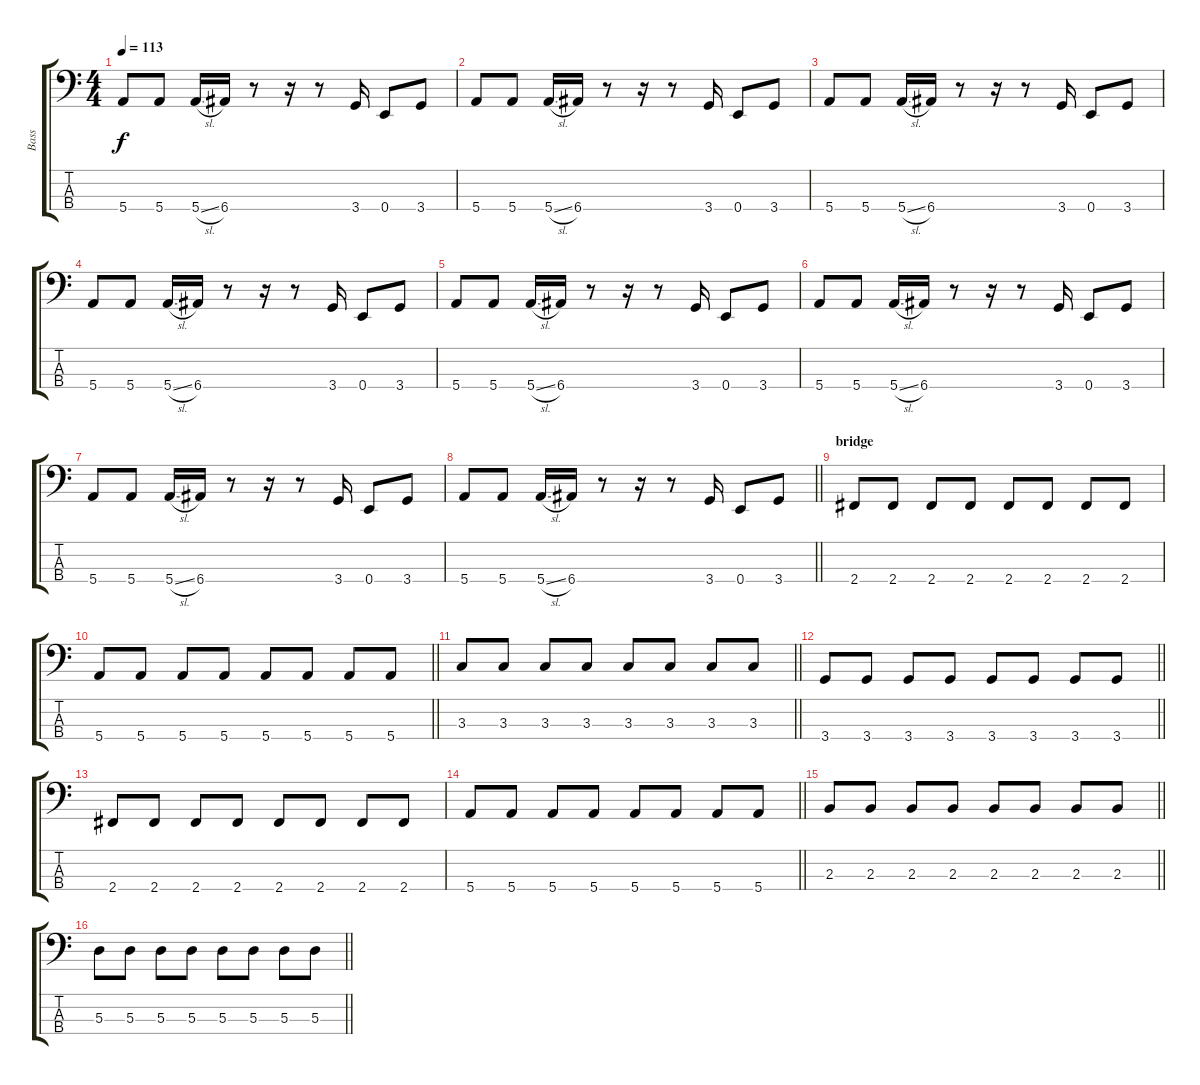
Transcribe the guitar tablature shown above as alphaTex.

\track ("Bass" "Bass") {instrument electricbassfinger}
\staff {score tabs}
\tuning (G2 D2 A1 E1) {hide}
\ts (4 4)
\tempo 113
\clef f4
\ks c
5.4.8{dy f} 5.4.8 5.4{sl}.16 6.4.16 r.8 r.16 r.8 3.4.16 0.4.8 3.4.8 |
5.4.8 5.4.8 5.4{sl}.16 6.4.16 r.8 r.16 r.8 3.4.16 0.4.8 3.4.8 |
5.4.8 5.4.8 5.4{sl}.16 6.4.16 r.8 r.16 r.8 3.4.16 0.4.8 3.4.8 |
5.4.8 5.4.8 5.4{sl}.16 6.4.16 r.8 r.16 r.8 3.4.16 0.4.8 3.4.8 |
5.4.8 5.4.8 5.4{sl}.16 6.4.16 r.8 r.16 r.8 3.4.16 0.4.8 3.4.8 |
5.4.8 5.4.8 5.4{sl}.16 6.4.16 r.8 r.16 r.8 3.4.16 0.4.8 3.4.8 |
5.4.8 5.4.8 5.4{sl}.16 6.4.16 r.8 r.16 r.8 3.4.16 0.4.8 3.4.8 |
\barLineRight lightlight
5.4.8 5.4.8 5.4{sl}.16 6.4.16 r.8 r.16 r.8 3.4.16 0.4.8 3.4.8 |
\section ("" "bridge")
2.4.8 2.4.8 2.4.8 2.4.8 2.4.8 2.4.8 2.4.8 2.4.8 |
\barLineRight lightlight
5.4.8 5.4.8 5.4.8 5.4.8 5.4.8 5.4.8 5.4.8 5.4.8 |
\barLineRight lightlight
3.3.8 3.3.8 3.3.8 3.3.8 3.3.8 3.3.8 3.3.8 3.3.8 |
\barLineRight lightlight
3.4.8 3.4.8 3.4.8 3.4.8 3.4.8 3.4.8 3.4.8 3.4.8 |
2.4.8 2.4.8 2.4.8 2.4.8 2.4.8 2.4.8 2.4.8 2.4.8 |
\barLineRight lightlight
5.4.8 5.4.8 5.4.8 5.4.8 5.4.8 5.4.8 5.4.8 5.4.8 |
\barLineRight lightlight
2.3.8 2.3.8 2.3.8 2.3.8 2.3.8 2.3.8 2.3.8 2.3.8 |
\barLineRight lightlight
5.3.8 5.3.8 5.3.8 5.3.8 5.3.8 5.3.8 5.3.8 5.3.8
